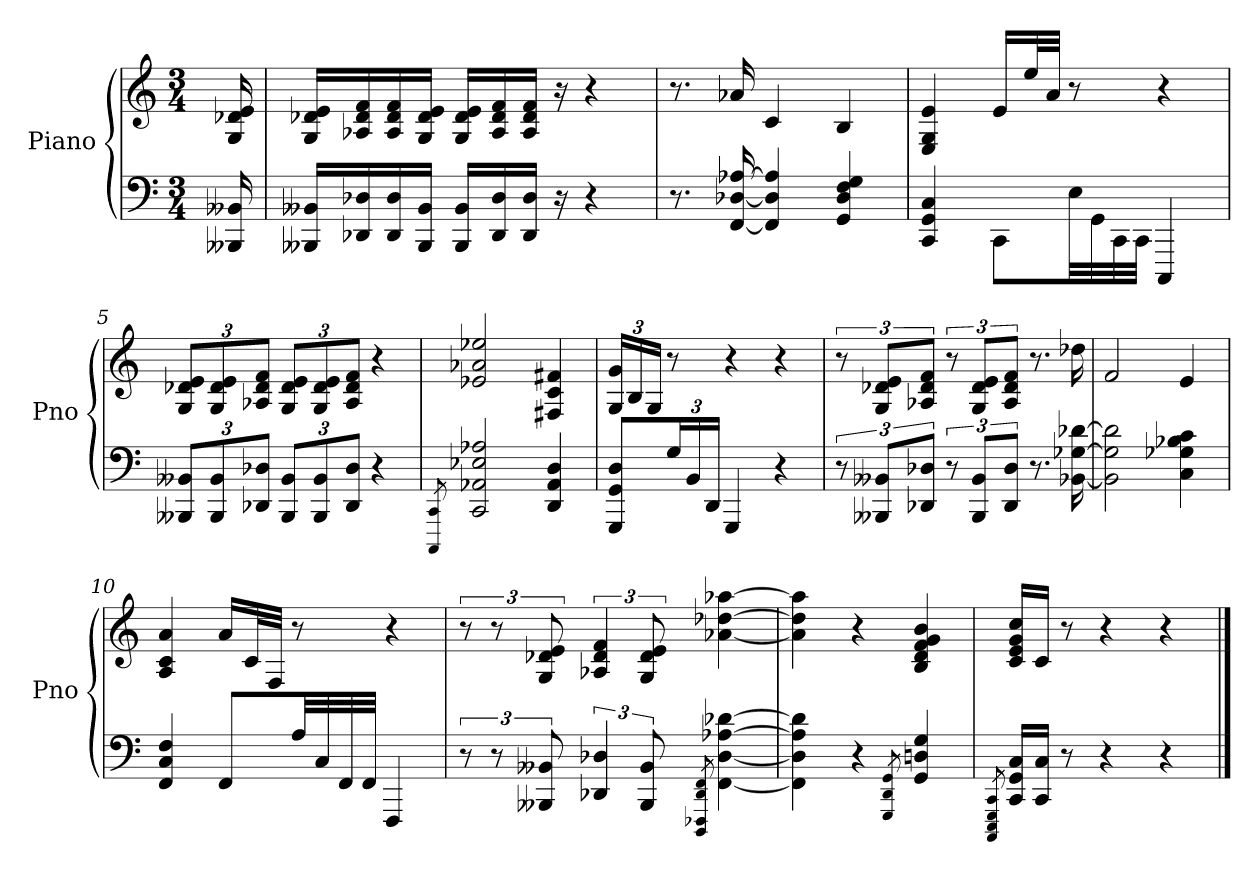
**kern	**kern
*part2	*part1
*staff2	*staff1
*I"Piano	*I"Piano
*I'Pno	*I'Pno
*clefF4	*clefG2
*k[]	*k[]
*M3/4	*M3/4
=1	=1
16BBB--X/ 16BB--X/	16G/ 16d-X/ 16e/
=2	=2
16BBB--X/ 16BB--X/LL	16G/ 16d-X/ 16e/LL
16DD-X/ 16D-X/	16A-X/ 16d-/ 16f/
16DD-/ 16D-/	16A-/ 16d-/ 16f/
16BBB--/ 16BB--/JJ	16G/ 16d-/ 16e/JJ
16BBB--/ 16BB--/LL	16G/ 16d-/ 16e/LL
16DD-/ 16D-/	16A-/ 16d-/ 16f/
16DD-/ 16D-/JJ	16A-/ 16d-/ 16f/JJ
16r	16r
4r	4r
=3	=3
8.r	8.r
[16FF/ [16D-X/ [16A-X/	16a-X/
4FF/] 4D-/] 4A-/]	4c/
4GG/ 4D-/ 4F/ 4G/	4B/
!!LO:LB:g=z
=4	=4
*^	*
4CC/ 4GG/ 4C/	4ryy	4E/ 4G/ 4e/
4ryy	8CC\L	16e/LL
.	.	32ee/L
.	.	32a/JJJ
.	32E\LL	8r
.	32GG\	.
.	32CC\	.
.	32CC\JJJ	.
4CCC/	4ryy	4r
*v	*v	*
=5	=5
*Xbrackettup	*Xbrackettup
12BBB--X/ 12BB--X/L	12G/ 12d-X/ 12e/L
12BBB--/ 12BB--/	12G/ 12d-/ 12e/
12DD-X/ 12D-X/J	12A-X/ 12d-/ 12f/J
12BBB--/ 12BB--/L	12G/ 12d-/ 12e/L
12BBB--/ 12BB--/	12G/ 12d-/ 12e/
12DD-/ 12D-/J	12A-/ 12d-/ 12f/J
4r	4r
=6	=6
8qCCC/ 8qCC/	.
2CC/ 2AA-X/ 2E-X/ 2A-X/	2e-X/ 2a-X/ 2ee-X/
4DD/ 4AA-/ 4D/	4F#X/ 4c/ 4f#X/
!!LO:LB:g=z
=7	=7
8GGG/ 8GG/ 8D/L	24G/ 24g/LL
.	24B/
.	24G/JJ
24G/L	8r
24BB/	.
24DD/JJ	.
4GGG/	4r
4r	4r
=8	=8
*brackettup	*brackettup
12r	12r
12BBB--X/ 12BB--X/L	12G/ 12d-X/ 12e/L
12DD-X/ 12D-X/J	12A-X/ 12d-/ 12f/J
12r	12r
12BBB--/ 12BB--/L	12G/ 12d-/ 12e/L
12DD-/ 12D-/J	12A-/ 12d-/ 12f/J
8.r	8.r
[16BB-X\ [16G-X\ [16d-X\	16dd-X\
=9	=9
2BB-\] 2G-\] 2d-\]	2f/
4C\ 4G-X\ 4B-X\ 4c\	4e/
!!LO:LB:g=z
=10	=10
4FF/ 4C/ 4F/	4A/ 4c/ 4a/
8FF/L	16a/LL
.	32c/L
.	32F/JJJ
32A/LL	8r
32C/	.
32FF/	.
32FF/JJJ	.
4FFF/	4r
=11	=11
12r	12r
12r	12r
12BBB--X/ 12BB--X/	12G/ 12d-X/ 12e/
6DD-X/ 6D-X/	6A-X/ 6d-/ 6f/
12BBB--/ 12BB--/	12G/ 12d-/ 12e/
8qDDD/ 8qFFF-X/ 8qDD-/ 8qFF/	.
[4FF\ [4D-\ [4A-X\ [4d-X\	[4a-X\ [4dd-X\ [4aa-X\
=12	=12
4FF\] 4D-\] 4A-\] 4d-\]	4a-\] 4dd-\] 4aa-\]
4r	4r
8qGGG/ 8qDD/ 8qGG/	.
4GG/ 4Dn/ 4G/	4B/ 4d/ 4f/ 4g/ 4b/
=13	=13
8qCCC/ 8qEEE/ 8qGGG/ 8qCC/	.
16CC/ 16GG/ 16C/LL	16c/ 16e/ 16g/ 16cc/LL
16CC/ 16C/JJ	16c/JJ
8r	8r
4r	4r
4r	4r
==	==
*-	*-
